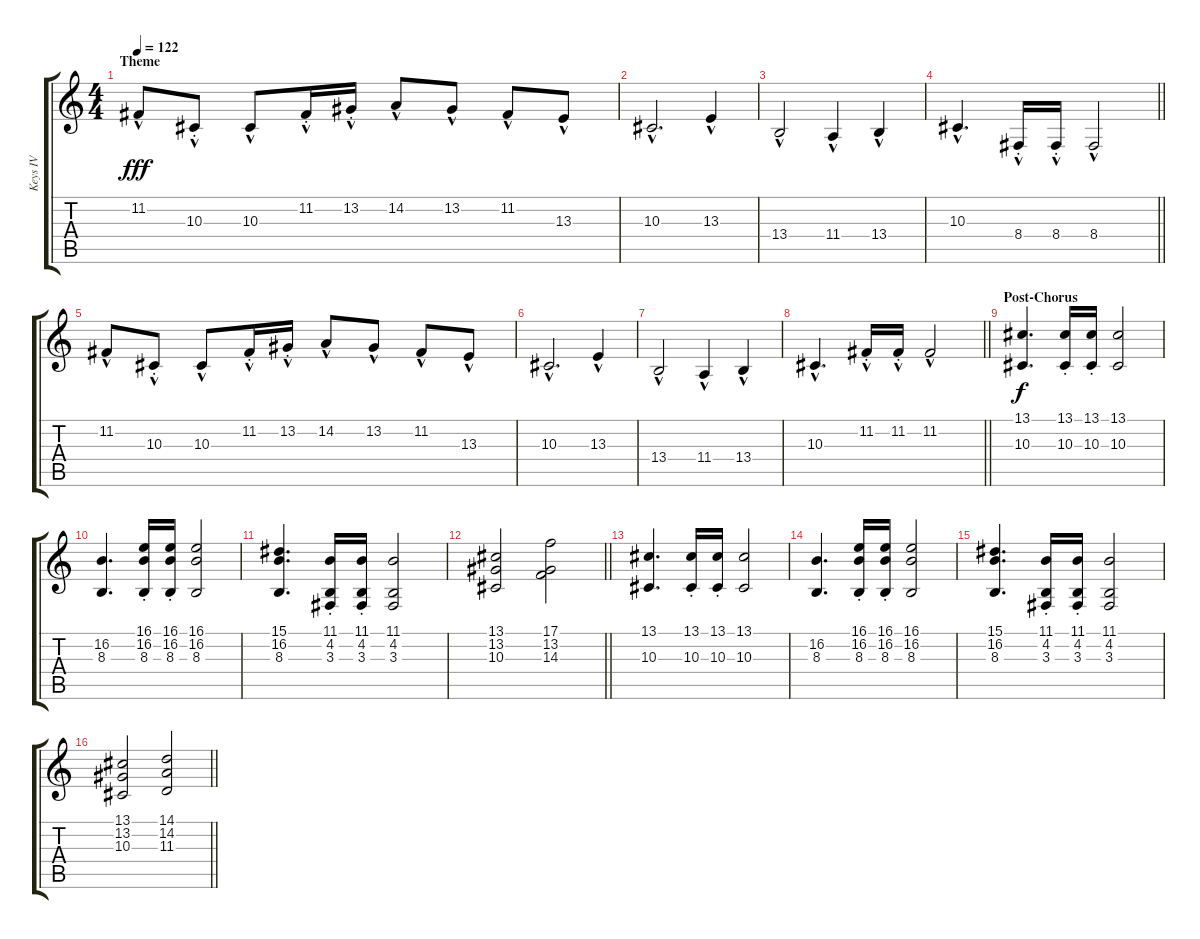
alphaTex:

\track ("Keys IV" "Keys IV") {instrument brasssection}
\staff {score tabs}
\tuning (C4 G3 Eb3 Bb2 F2 C2) {hide}
\ts (4 4)
\section ("" "Theme")
\tempo 122
\clef g2
\ks c
11.2{hac}.8{dy fff volume 11} 10.3{hac st}.8 10.3{hac}.8 11.2{hac st}.16 13.2{hac st}.16 14.2{hac}.8 13.2{hac}.8 11.2{hac}.8 13.3{hac}.8 |
10.3{hac}.2{d} 13.3{hac}.4 |
13.4{hac}.2 11.4{hac}.4 13.4{hac}.4 |
\barLineRight lightlight
10.3{hac}.4{d} 8.4{hac st}.16 8.4{hac st}.16 8.4{hac}.2 |
\section ("" "")
11.2{hac}.8 10.3{hac st}.8 10.3{hac}.8 11.2{hac st}.16 13.2{hac st}.16 14.2{hac}.8 13.2{hac}.8 11.2{hac}.8 13.3{hac}.8 |
10.3{hac}.2{d} 13.3{hac}.4 |
13.4{hac}.2 11.4{hac}.4 13.4{hac}.4 |
\barLineRight lightlight
10.3{hac}.4{d} 11.2{hac st}.16 11.2{hac st}.16 11.2{hac}.2 |
\section ("" "Post-Chorus")
(13.1 10.3).4{d dy f} (13.1{st} 10.3{st}).16 (13.1{st} 10.3{st}).16 (13.1 10.3).2 |
(16.2 8.3).4{d} (16.1{st} 16.2{st} 8.3{st}).16 (16.1{st} 16.2{st} 8.3{st}).16 (16.1 16.2 8.3).2 |
(15.1 16.2 8.3).4{d} (11.1 4.2 3.3{st}).16 (11.1{st} 4.2 3.3{st}).16 (11.1 4.2 3.3).2 |
\barLineRight lightlight
(13.1 13.2 10.3).2 (17.1 13.2 14.3).2 |
\section ("" "")
(13.1 10.3).4{d} (13.1{st} 10.3{st}).16 (13.1{st} 10.3{st}).16 (13.1 10.3).2 |
(16.2 8.3).4{d} (16.1{st} 16.2{st} 8.3{st}).16 (16.1{st} 16.2{st} 8.3{st}).16 (16.1 16.2 8.3).2 |
(15.1 16.2 8.3).4{d} (11.1 4.2 3.3{st}).16 (11.1{st} 4.2 3.3{st}).16 (11.1 4.2 3.3).2 |
\barLineRight lightlight
(13.1 13.2 10.3).2 (14.1 14.2 11.3).2
